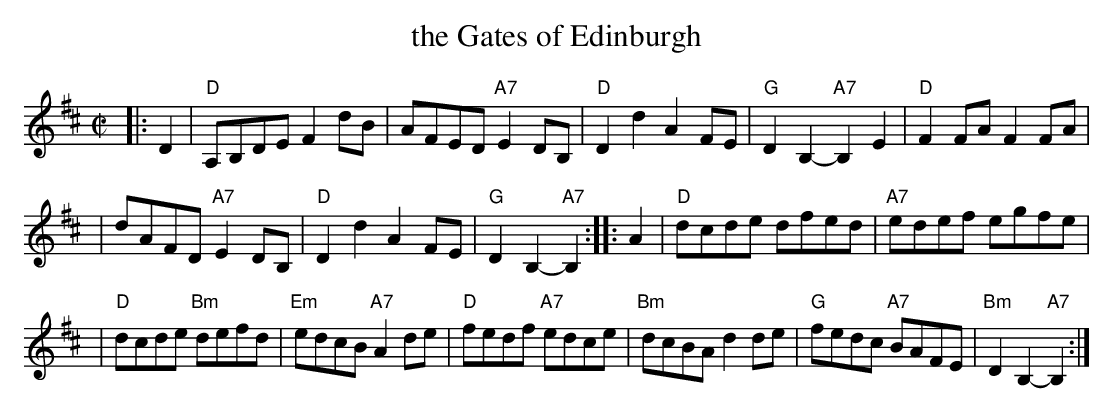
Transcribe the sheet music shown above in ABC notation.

X:1
T: the Gates of Edinburgh
M: C|
L: 1/8
K: D
|: D2 | "D"A,B,DE F2dB | AFED "A7"E2DB, | "D"D2d2 A2FE | "G"D2B,2- "A7"B,2E2 | "D"F2FA F2FA |
| dAFD "A7"E2DB, | "D"D2d2 A2FE | "G"D2B,2- "A7"B,2 :: A2 | "D"dcde dfed | "A7"edef egfe |
| "D"dcde "Bm"defd | "Em"edcB "A7"A2de | "D"fedf "A7"edce | "Bm"dcBA d2de | "G"fedc "A7"BAFE | "Bm"D2B,2- "A7"B,2 :|
